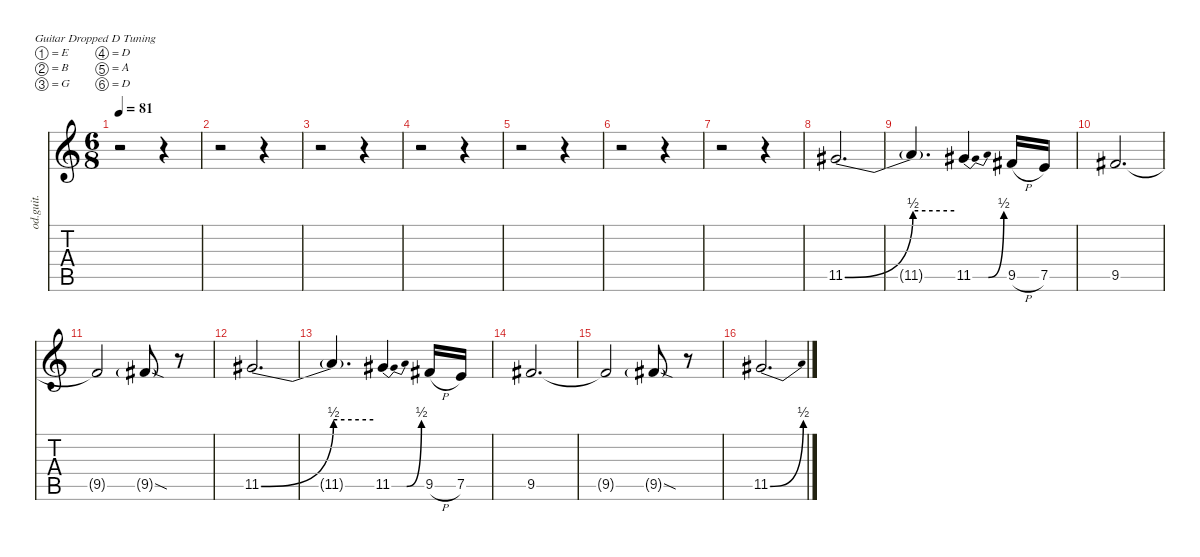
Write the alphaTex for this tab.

\defaultSystemsLayout 4
\hideDynamics
\bracketExtendMode nobrackets
\otherSystemsTrackNameOrientation horizontal
\track ("Overdriven Guitar III" "od.guit.") {instrument overdrivenguitar}
\staff {score tabs}
\tuning (E4 B3 G3 D3 A2 D2)
\ts (6 8)
\tempo 81
\clef g2
\ks c
r.2{dy ff beam Down} r.4{beam Down} |
r.2{beam Down} r.4{beam Down} |
r.2{beam Down} r.4{beam Down} |
r.2{beam Down} r.4{beam Down} |
r.2{beam Down} r.4{beam Down} |
r.2{beam Down} r.4{beam Down} |
r.2{beam Down} r.4{beam Down} |
11.5{be (bend 0 0 60 2) acc #}.2{d beam Up} |
11.5{be (hold 0 2 60 2) t}.4{d dy f beam Up} 11.5{be (bendrelease 0 0 22.999999199999998 2 27 2 15 0) acc #}.4{dy ff beam Up} 9.5{h acc #}.16{dy f beam Up} 7.5.16{dy ff beam Up} |
9.5{acc #}.2{d beam Up} |
9.5{t acc #}.2{dy f beam Up} 9.5{sod g acc #}.8{dy mf beam Up} r.8{beam Up} |
11.5{be (bend 0 0 60 2) acc #}.2{d dy ff beam Up} |
11.5{be (hold 0 2 60 2) t}.4{d dy f beam Up} 11.5{be (bendrelease 0 0 22.999999199999998 2 27 2 15 0) acc #}.4{dy ff beam Up} 9.5{h acc #}.16{dy f beam Up} 7.5.16{dy ff beam Up} |
9.5{acc #}.2{d beam Up} |
9.5{t acc #}.2{dy f beam Up} 9.5{sod g acc #}.8{dy mf beam Up} r.8{beam Up} |
11.5{be (bend 0 0 60 2) acc #}.2{d dy ff beam Up}
